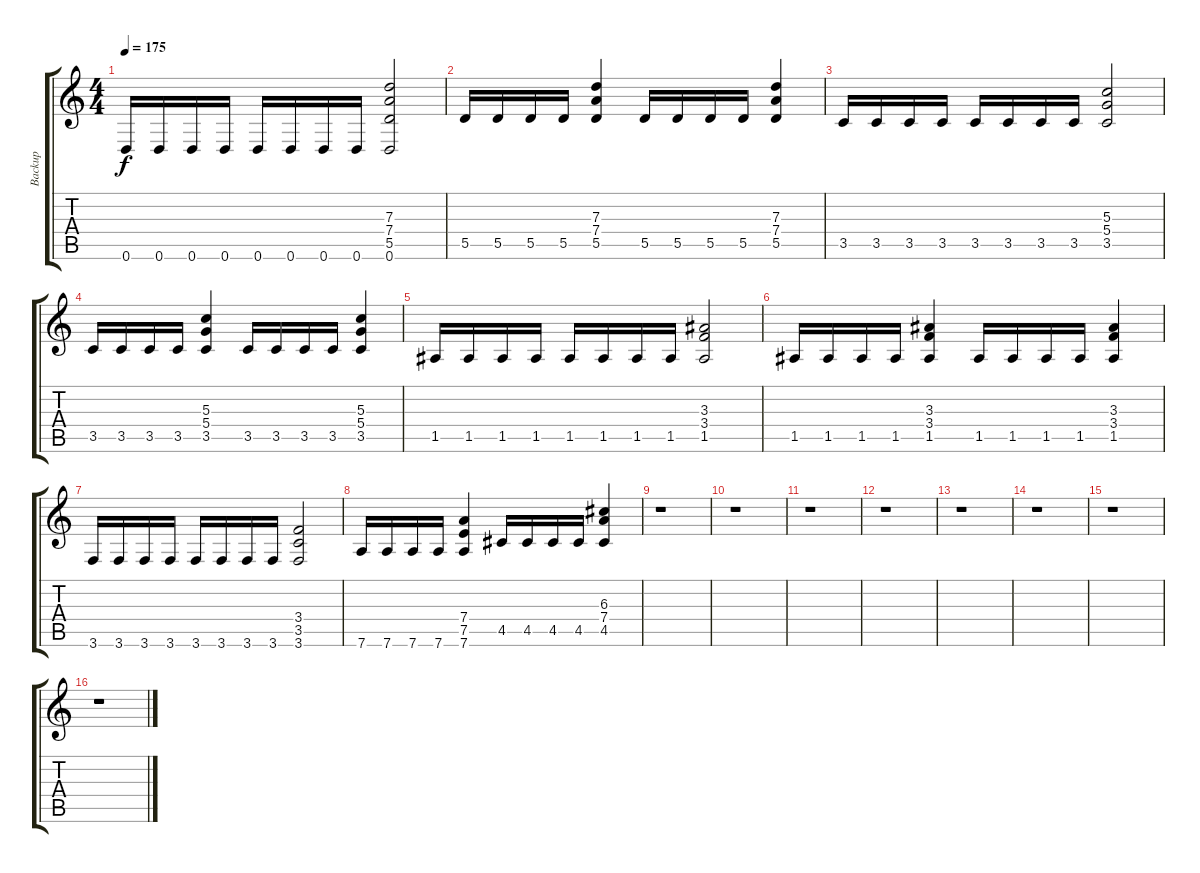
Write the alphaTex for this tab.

\track ("Backup" "Backup") {instrument distortionguitar}
\staff {score tabs}
\tuning (E4 B3 G3 D3 A2 D2) {hide}
\ts (4 4)
\tempo 175
\clef g2
\ks c
0.6.16{dy f} 0.6.16 0.6.16 0.6.16 0.6.16 0.6.16 0.6.16 0.6.16 (7.3 7.4 5.5 0.6).2 |
5.5.16 5.5.16 5.5.16 5.5.16 (7.3 7.4 5.5).4 5.5.16 5.5.16 5.5.16 5.5.16 (7.3 7.4 5.5).4 |
3.5.16 3.5.16 3.5.16 3.5.16 3.5.16 3.5.16 3.5.16 3.5.16 (5.3 5.4 3.5).2 |
3.5.16 3.5.16 3.5.16 3.5.16 (5.3 5.4 3.5).4 3.5.16 3.5.16 3.5.16 3.5.16 (5.3 5.4 3.5).4 |
1.5.16 1.5.16 1.5.16 1.5.16 1.5.16 1.5.16 1.5.16 1.5.16 (3.3 3.4 1.5).2 |
1.5.16 1.5.16 1.5.16 1.5.16 (3.3 3.4 1.5).4 1.5.16 1.5.16 1.5.16 1.5.16 (3.3 3.4 1.5).4 |
3.6.16 3.6.16 3.6.16 3.6.16 3.6.16 3.6.16 3.6.16 3.6.16 (3.4 3.5 3.6).2 |
7.6.16 7.6.16 7.6.16 7.6.16 (7.4 7.5 7.6).4 4.5.16 4.5.16 4.5.16 4.5.16 (6.3 7.4 4.5).4 |
r.1 |
r.1 |
r.1 |
r.1 |
r.1 |
r.1 |
r.1 |
r.1
